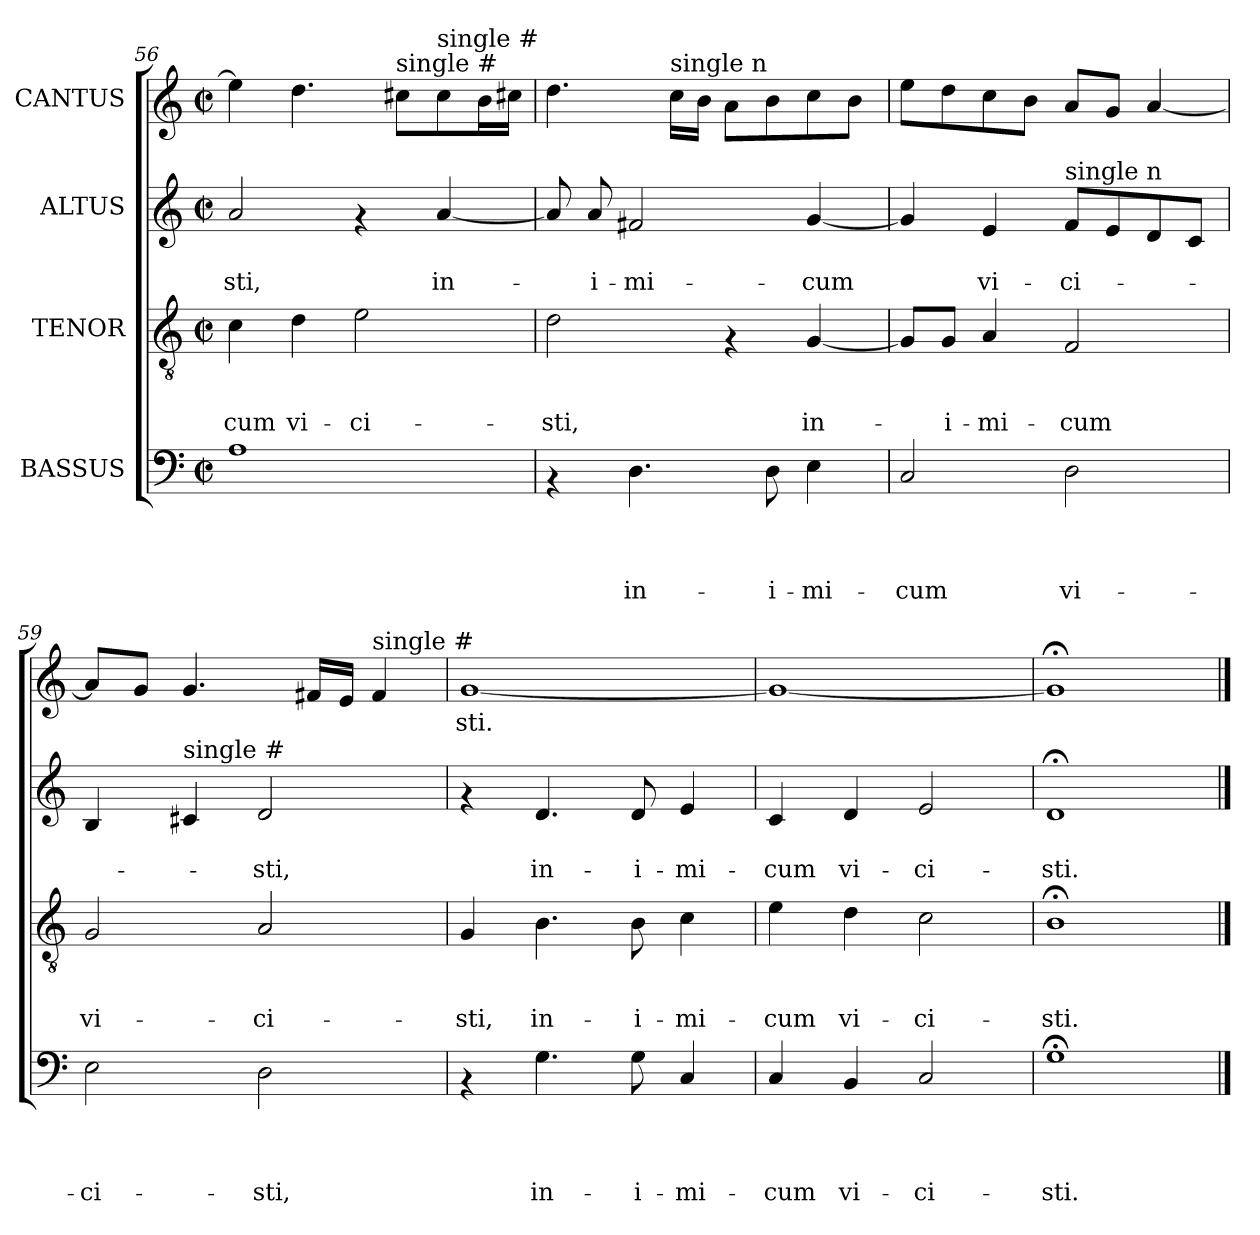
**kern	**text	**text	**text	**text	**kern	**text	**text	**text	**kern	**text	**text	**kern	**text
*part4	*part4	*part4	*part4	*part4	*part3	*part3	*part3	*part3	*part2	*part2	*part2	*part1	*part1
*staff4	*staff4	*staff4	*staff4	*staff4	*staff3	*staff3	*staff3	*staff3	*staff2	*staff2	*staff2	*staff1	*staff1
*I"BASSUS	*	*	*	*	*I"TENOR	*	*	*	*I"ALTUS	*	*	*I"CANTUS	*
*clefF4	*	*	*	*	*clefGv2	*	*	*	*clefG2	*	*	*clefG2	*
*k[]	*	*	*	*	*k[]	*	*	*	*k[]	*	*	*k[]	*
*C:	*	*	*	*	*C:	*	*	*	*C:	*	*	*C:	*
*M2/2	*	*	*	*	*M2/2	*	*	*	*M2/2	*	*	*M2/2	*
*met(c|)	*	*	*	*	*met(c|)	*	*	*	*met(c|)	*	*	*met(c|)	*
=56	=56	=56	=56	=56	=56	=56	=56	=56	=56	=56	=56	=56	=56
!	!	!	!	!	!	!	!	!LO:LY:b	!	!	!LO:LY:b	!	!
1A	.	.	.	.	4c\	.	.	-cum	2a/	.	-sti,	4ee\]	.
!	!	!	!	!	!	!	!	!LO:LY:b	!	!	!	!	!
.	.	.	.	.	4d\	.	.	vi-	.	.	.	4.dd\	.
!	!	!	!	!	!	!	!	!LO:LY:b	!	!	!	!	!
.	.	.	.	.	2e\	.	.	-ci-	4rf	.	.	.	.
!	!	!	!	!	!	!	!	!	!	!	!	!LO:TX:a:t=single #	!
.	.	.	.	.	.	.	.	.	.	.	.	8cc#\L	.
!	!	!	!	!	!	!	!	!	!	!	!	!LO:TX:a:t=single #	!
!	!	!	!	!	!	!	!	!	!	!	!LO:LY:b	!	!
.	.	.	.	.	.	.	.	.	[<4a/	.	in-	8cc#\	.
.	.	.	.	.	.	.	.	.	.	.	.	16b\L	.
.	.	.	.	.	.	.	.	.	.	.	.	16cc#X\JJ	.
=57	=57	=57	=57	=57	=57	=57	=57	=57	=57	=57	=57	=57	=57
!	!	!	!	!	!	!	!	!LO:LY:b	!	!	!	!	!
4rAA	.	.	.	.	2d\	.	.	-sti,	8a/]	.	.	4.dd\	.
!	!	!	!	!	!	!	!	!	!	!	!LO:LY:b	!	!
.	.	.	.	.	.	.	.	.	8a/	.	-i-	.	.
!	!	!	!	!LO:LY:b	!	!	!	!	!	!	!LO:LY:b	!	!
4.D\	.	.	.	in-	.	.	.	.	2f#X/	.	-mi-	.	.
!	!	!	!	!	!	!	!	!	!	!	!	!LO:TX:a:t=single n	!
.	.	.	.	.	.	.	.	.	.	.	.	16cc\LL	.
.	.	.	.	.	.	.	.	.	.	.	.	16b\JJ	.
.	.	.	.	.	4rF	.	.	.	.	.	.	8a\L	.
!	!	!	!	!LO:LY:b	!	!	!	!	!	!	!	!	!
8D\	.	.	.	-i-	.	.	.	.	.	.	.	8b\	.
!	!	!	!	!LO:LY:b	!	!	!	!LO:LY:b	!	!	!LO:LY:b	!	!
4E\	.	.	.	-mi-	[<4G/	.	.	in-	[<4g/	.	-cum	8cc\	.
.	.	.	.	.	.	.	.	.	.	.	.	8b\J	.
=58	=58	=58	=58	=58	=58	=58	=58	=58	=58	=58	=58	=58	=58
!	!	!	!	!LO:LY:b	!	!	!	!	!	!	!	!	!
2C/	.	.	.	-cum	8G/L]	.	.	.	4g/]	.	.	8ee\L	.
!	!	!	!	!	!	!	!	!LO:LY:b	!	!	!	!	!
.	.	.	.	.	8G/J	.	.	-i-	.	.	.	8dd\	.
!	!	!	!	!	!	!	!	!LO:LY:b	!	!	!LO:LY:b	!	!
.	.	.	.	.	4A/	.	.	-mi-	4e/	.	vi-	8cc\	.
.	.	.	.	.	.	.	.	.	.	.	.	8b\J	.
!	!	!	!	!	!	!	!	!	!LO:TX:a:t=single n	!	!	!	!
!	!	!	!	!LO:LY:b	!	!	!	!LO:LY:b	!	!	!LO:LY:b	!	!
2D\	.	.	.	vi-	2F/	.	.	-cum	8f/L	.	-ci-	8a/L	.
.	.	.	.	.	.	.	.	.	8e/	.	.	8g/J	.
.	.	.	.	.	.	.	.	.	8d/	.	.	[<4a/	.
.	.	.	.	.	.	.	.	.	8c/J	.	.	.	.
=59	=59	=59	=59	=59	=59	=59	=59	=59	=59	=59	=59	=59	=59
!	!	!	!	!LO:LY:b	!	!	!	!LO:LY:b	!	!	!	!	!
2E\	.	.	.	-ci-	2G/	.	.	vi-	4B/	.	.	8a/L]	.
.	.	.	.	.	.	.	.	.	.	.	.	8g/J	.
!	!	!	!	!	!	!	!	!	!LO:TX:a:t=single #	!	!	!	!
.	.	.	.	.	.	.	.	.	4c#/	.	.	4.g/	.
!	!	!	!	!LO:LY:b	!	!	!	!LO:LY:b	!	!	!LO:LY:b	!	!
2D\	.	.	.	-sti,	2A/	.	.	-ci-	2d/	.	-sti,	.	.
.	.	.	.	.	.	.	.	.	.	.	.	16f#X/LL	.
.	.	.	.	.	.	.	.	.	.	.	.	16e/JJ	.
!	!	!	!	!	!	!	!	!	!	!	!	!LO:TX:a:t=single #	!
.	.	.	.	.	.	.	.	.	.	.	.	4f#/	.
!!LO:PB:g=z
=60	=60	=60	=60	=60	=60	=60	=60	=60	=60	=60	=60	=60	=60
!	!	!	!	!	!	!	!	!LO:LY:b	!	!	!	!	!LO:LY:b
4rAA	.	.	.	.	4G/	.	.	-sti,	4rf	.	.	[<1g	-sti.
!	!	!	!	!LO:LY:b	!	!	!	!LO:LY:b	!	!	!LO:LY:b	!	!
4.G\	.	.	.	in-	4.B\	.	.	in-	4.d/	.	in-	.	.
!	!	!	!	!LO:LY:b	!	!	!	!LO:LY:b	!	!	!LO:LY:b	!	!
8G\	.	.	.	-i-	8B\	.	.	-i-	8d/	.	-i-	.	.
!	!	!	!	!LO:LY:b	!	!	!	!LO:LY:b	!	!	!LO:LY:b	!	!
4C/	.	.	.	-mi-	4c\	.	.	-mi-	4e/	.	-mi-	.	.
=61	=61	=61	=61	=61	=61	=61	=61	=61	=61	=61	=61	=61	=61
!	!	!	!	!LO:LY:b	!	!	!	!LO:LY:b	!	!	!LO:LY:b	!	!
4C/	.	.	.	-cum	4e\	.	.	-cum	4c/	.	-cum	1g_	.
!	!	!	!	!LO:LY:b	!	!	!	!LO:LY:b	!	!	!LO:LY:b	!	!
4BB/	.	.	.	vi-	4d\	.	.	vi-	4d/	.	vi-	.	.
!	!	!	!	!LO:LY:b	!	!	!	!LO:LY:b	!	!	!LO:LY:b	!	!
2C/	.	.	.	-ci-	2c\	.	.	-ci-	2e/	.	-ci-	.	.
=62	=62	=62	=62	=62	=62	=62	=62	=62	=62	=62	=62	=62	=62
!	!	!	!	!LO:LY:b	!	!	!	!LO:LY:b	!	!	!LO:LY:b	!	!
1G;<	.	.	.	-sti.	1B;<	.	.	-sti.	1d;	.	-sti.	1g;]	.
==	==	==	==	==	==	==	==	==	==	==	==	==	==
*-	*-	*-	*-	*-	*-	*-	*-	*-	*-	*-	*-	*-	*-
